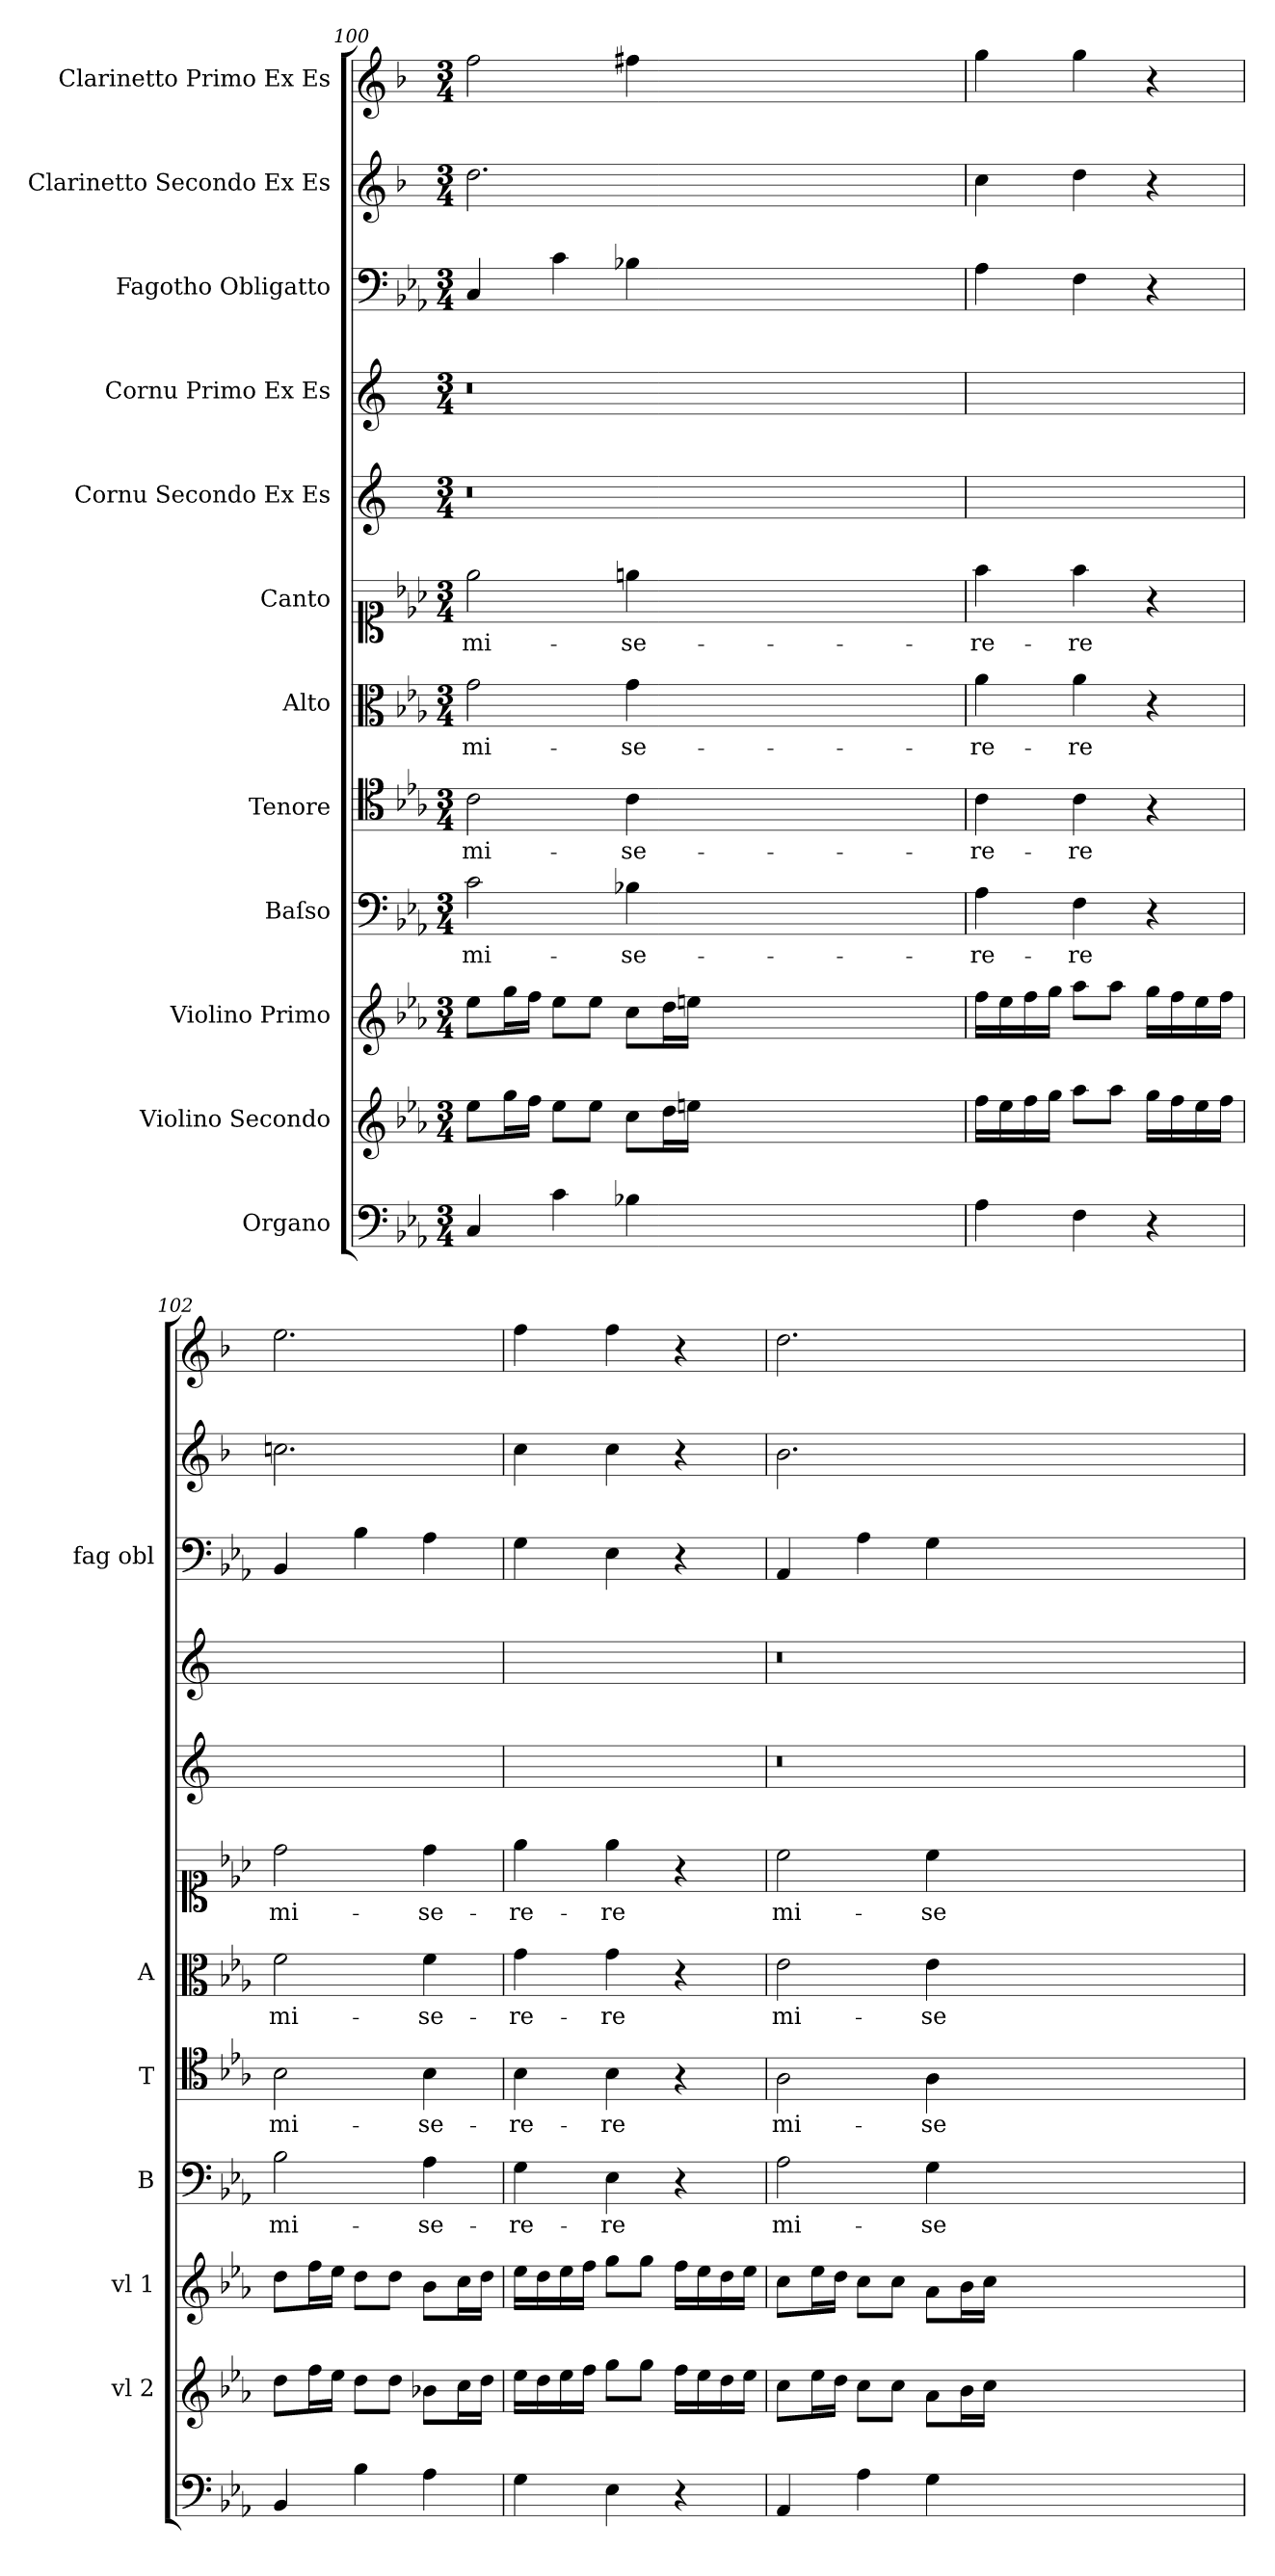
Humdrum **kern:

**kern	**kern	**kern	**kern	**text	**kern	**text	**kern	**text	**kern	**text	**kern	**kern	**kern	**kern	**kern
*part12	*part11	*part10	*part9	*part9	*part8	*part8	*part7	*part7	*part6	*part6	*part5	*part4	*part3	*part2	*part1
*staff12	*staff11	*staff10	*staff9	*staff9	*staff8	*staff8	*staff7	*staff7	*staff6	*staff6	*staff5	*staff4	*staff3	*staff2	*staff1
*I"Organo	*I"Violino Secondo	*I"Violino Primo	*I"Baſso	*	*I"Tenore	*	*I"Alto	*	*I"Canto	*	*I"Cornu Secondo Ex Es	*I"Cornu Primo Ex Es	*I"Fagotho Obligatto	*I"Clarinetto Secondo Ex Es	*I"Clarinetto Primo Ex Es
*	*I'vl 2	*I'vl 1	*I'B	*	*I'T	*	*I'A	*	*	*	*	*	*I'fag obl	*	*
*clefF4	*clefG2	*clefG2	*clefF4	*	*clefC4	*	*clefC3	*	*clefC1	*	*clefG2	*clefG2	*clefF4	*clefG2	*clefG2
*	*	*	*	*	*	*	*	*	*	*	*ITrd-2c-3	*ITrd-2c-3	*	*ITrd1c2	*ITrd1c2
*k[b-e-a-]	*k[b-e-a-]	*k[b-e-a-]	*k[b-e-a-]	*	*k[b-e-a-]	*	*k[b-e-a-]	*	*k[b-e-a-]	*	*k[b-e-a-]	*k[b-e-a-]	*k[b-e-a-]	*k[b-e-a-]	*k[b-e-a-]
*M3/4	*M3/4	*M3/4	*M3/4	*	*M3/4	*	*M3/4	*	*M3/4	*	*M3/4	*M3/4	*M3/4	*M3/4	*M3/4
=100	=100	=100	=100	=100	=100	=100	=100	=100	=100	=100	=100	=100	=100	=100	=100
4C/	8ee-\L	8ee-\L	2c\	mi-	2c\	mi-	2g\	mi-	2ee-\	mi-	0.r	0.r	4C/	2.cc\	2ee-\
.	16gg\L	16gg\L	.	.	.	.	.	.	.	.	.	.	.	.	.
.	16ff\JJ	16ff\JJ	.	.	.	.	.	.	.	.	.	.	.	.	.
4c\	8ee-\L	8ee-\L	.	.	.	.	.	.	.	.	.	.	4c\	.	.
.	8ee-\J	8ee-\J	.	.	.	.	.	.	.	.	.	.	.	.	.
4B-X\	8cc\L	8cc\L	4B-X\	-se-	4c\	-se-	4g\	-se-	4een\	-se-	.	.	4B-X\	.	4een\
.	16dd\L	16dd\L	.	.	.	.	.	.	.	.	.	.	.	.	.
.	16een\JJ	16een\JJ	.	.	.	.	.	.	.	.	.	.	.	.	.
0ryy	0ryy	0ryy	0ryy	.	0ryy	.	0ryy	.	0ryy	.	.	.	0ryy	0ryy	0ryy
4ryy	4ryy	4ryy	4ryy	.	4ryy	.	4ryy	.	4ryy	.	.	.	4ryy	4ryy	4ryy
=101	=101	=101	=101	=101	=101	=101	=101	=101	=101	=101	=101	=101	=101	=101	=101
4A-\	16ff\LL	16ff\LL	4A-\	-re-	4c\	-re-	4a-\	-re-	4ff\	-re-	2.ryy	2.ryy	4A-\	4b-\	4ff\
.	16ee-\	16ee-\	.	.	.	.	.	.	.	.	.	.	.	.	.
.	16ff\	16ff\	.	.	.	.	.	.	.	.	.	.	.	.	.
.	16gg\JJ	16gg\JJ	.	.	.	.	.	.	.	.	.	.	.	.	.
4F\	8aa-\L	8aa-\L	4F\	-re	4c\	-re	4a-\	-re	4ff\	-re	.	.	4F\	4cc\	4ff\
.	8aa-\J	8aa-\J	.	.	.	.	.	.	.	.	.	.	.	.	.
4r	16gg\LL	16gg\LL	4r	.	4r	.	4r	.	4r	.	.	.	4r	4r	4r
.	16ff\	16ff\	.	.	.	.	.	.	.	.	.	.	.	.	.
.	16ee-\	16ee-\	.	.	.	.	.	.	.	.	.	.	.	.	.
.	16ff\JJ	16ff\JJ	.	.	.	.	.	.	.	.	.	.	.	.	.
=102	=102	=102	=102	=102	=102	=102	=102	=102	=102	=102	=102	=102	=102	=102	=102
!	!	!	!	!	!	!LO:LY:i	!	!	!	!LO:LY:i	!	!	!	!	!
4BB-/	8dd\L	8dd\L	2B-\	mi-	2B-\	mi-	2f\	mi-	2dd\	mi-	2.ryy	2.ryy	4BB-/	2.b-X\	2.dd\
.	16ff\L	16ff\L	.	.	.	.	.	.	.	.	.	.	.	.	.
.	16ee-\JJ	16ee-\JJ	.	.	.	.	.	.	.	.	.	.	.	.	.
4B-\	8dd\L	8dd\L	.	.	.	.	.	.	.	.	.	.	4B-\	.	.
.	8dd\J	8dd\J	.	.	.	.	.	.	.	.	.	.	.	.	.
!	!	!	!	!	!	!LO:LY:i	!	!	!	!LO:LY:i	!	!	!	!	!
4A-\	8b-X\L	8b-\L	4A-\	-se-	4B-\	-se-	4f\	-se-	4dd\	-se-	.	.	4A-\	.	.
.	16cc\L	16cc\L	.	.	.	.	.	.	.	.	.	.	.	.	.
.	16dd\JJ	16dd\JJ	.	.	.	.	.	.	.	.	.	.	.	.	.
=103	=103	=103	=103	=103	=103	=103	=103	=103	=103	=103	=103	=103	=103	=103	=103
!	!	!	!	!	!	!LO:LY:i	!	!	!	!LO:LY:i	!	!	!	!	!
4G\	16ee-\LL	16ee-\LL	4G\	-re-	4B-\	-re-	4g\	-re-	4ee-\	-re-	2.ryy	2.ryy	4G\	4b-\	4ee-\
.	16dd\	16dd\	.	.	.	.	.	.	.	.	.	.	.	.	.
.	16ee-\	16ee-\	.	.	.	.	.	.	.	.	.	.	.	.	.
.	16ff\JJ	16ff\JJ	.	.	.	.	.	.	.	.	.	.	.	.	.
!	!	!	!	!	!	!LO:LY:i	!	!	!	!LO:LY:i	!	!	!	!	!
4E-\	8gg\L	8gg\L	4E-\	-re	4B-\	-re	4g\	-re	4ee-\	-re	.	.	4E-\	4b-\	4ee-\
.	8gg\J	8gg\J	.	.	.	.	.	.	.	.	.	.	.	.	.
4r	16ff\LL	16ff\LL	4r	.	4r	.	4r	.	4r	.	.	.	4r	4r	4r
.	16ee-\	16ee-\	.	.	.	.	.	.	.	.	.	.	.	.	.
.	16dd\	16dd\	.	.	.	.	.	.	.	.	.	.	.	.	.
.	16ee-\JJ	16ee-\JJ	.	.	.	.	.	.	.	.	.	.	.	.	.
=104	=104	=104	=104	=104	=104	=104	=104	=104	=104	=104	=104	=104	=104	=104	=104
!	!	!	!	!LO:LY:i	!	!LO:LY:i	!	!LO:LY:i	!	!LO:LY:i	!	!	!	!	!
4AA-/	8cc\L	8cc\L	2A-\	mi-	2A-\	mi-	2e-\	mi-	2cc\	mi-	0.r	0.r	4AA-/	2.a-\	2.cc\
.	16ee-\L	16ee-\L	.	.	.	.	.	.	.	.	.	.	.	.	.
.	16dd\JJ	16dd\JJ	.	.	.	.	.	.	.	.	.	.	.	.	.
4A-\	8cc\L	8cc\L	.	.	.	.	.	.	.	.	.	.	4A-\	.	.
.	8cc\J	8cc\J	.	.	.	.	.	.	.	.	.	.	.	.	.
!	!	!	!	!LO:LY:i	!	!LO:LY:i	!	!LO:LY:i	!	!LO:LY:i	!	!	!	!	!
4G\	8a-\L	8a-\L	4G\	-se-	4A-\	-se-	4e-\	-se-	4cc\	-se-	.	.	4G\	.	.
.	16b-\L	16b-\L	.	.	.	.	.	.	.	.	.	.	.	.	.
.	16cc\JJ	16cc\JJ	.	.	.	.	.	.	.	.	.	.	.	.	.
0ryy	0ryy	0ryy	0ryy	.	0ryy	.	0ryy	.	0ryy	.	.	.	0ryy	0ryy	0ryy
4ryy	4ryy	4ryy	4ryy	.	4ryy	.	4ryy	.	4ryy	.	.	.	4ryy	4ryy	4ryy
=	=	=	=	=	=	=	=	=	=	=	=	=	=	=	=
*-	*-	*-	*-	*-	*-	*-	*-	*-	*-	*-	*-	*-	*-	*-	*-
